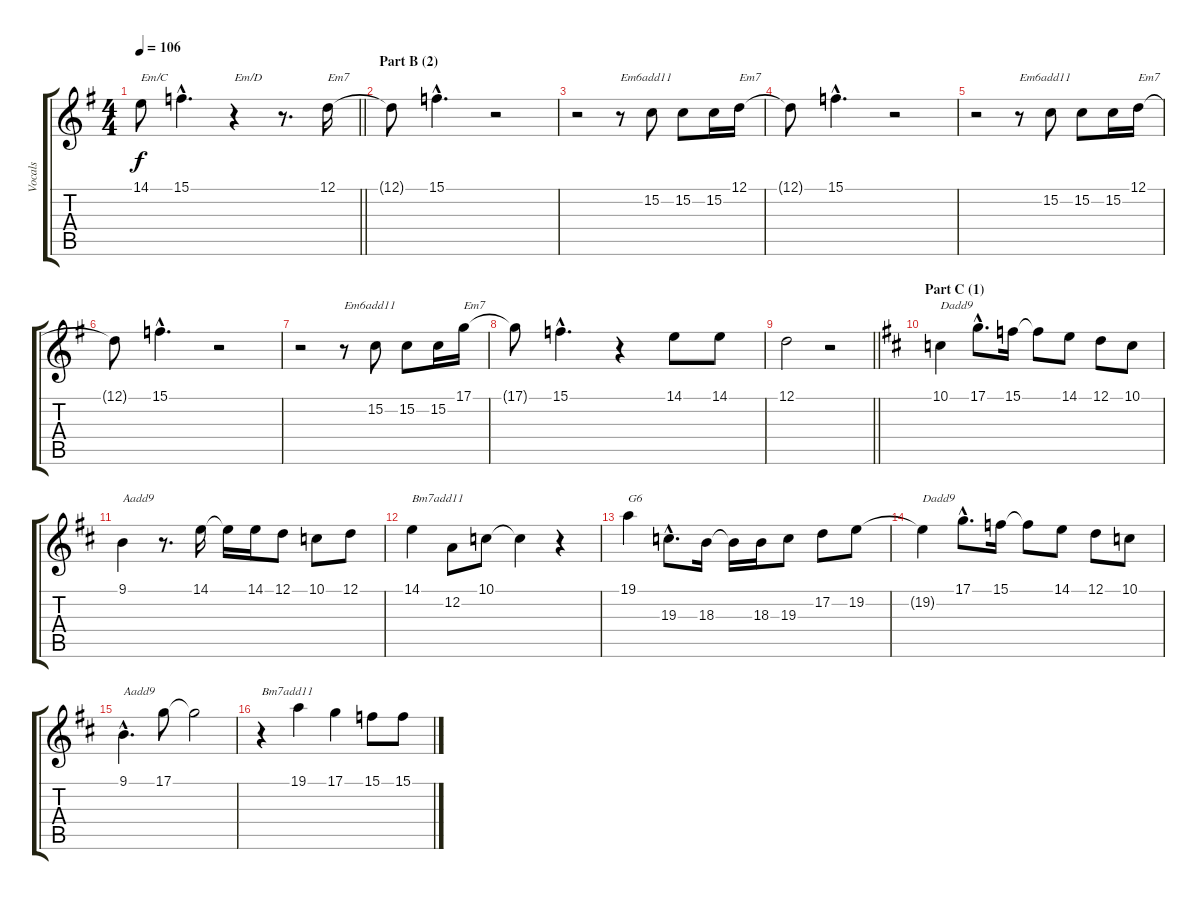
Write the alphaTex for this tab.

\track ("Vocals" "Vocals") {instrument trumpet}
\staff {score tabs}
\tuning (D4 A3 F3 C3 G2 D2) {hide}
\ts (4 4)
\tempo 106
\clef g2
\barLineRight lightlight
\ks g
14.1.8{txt "Em/C" dy f} 15.1{hac}.4{d} r.4{txt "Em/D"} r.8{d} 12.1.16{txt "Em7"} |
\section ("" "Part B (2)")
12.1{t}.8 15.1{hac}.4{d} r.2 |
r.2 r.8{txt "Em6add11"} 15.2.8 15.2.8 15.2.16 12.1.16{txt "Em7"} |
12.1{t}.8 15.1{hac}.4{d} r.2 |
r.2 r.8{txt "Em6add11"} 15.2.8 15.2.8 15.2.16 12.1.16{txt "Em7"} |
12.1{t}.8 15.1{hac}.4{d} r.2 |
r.2 r.8{txt "Em6add11"} 15.2.8 15.2.8 15.2.16 17.1.16{txt "Em7"} |
17.1{t}.8 15.1{hac}.4{d} r.4 14.1.8 14.1.8 |
\barLineRight lightlight
12.1.2 r.2 |
\section ("" "Part C (1)")
\ks d
10.1.4{txt "Dadd9"} 17.1{hac}.8{d} 15.1.16 15.1{t}.8 14.1.8 12.1.8 10.1.8 |
9.1.4{txt "Aadd9"} r.8{d} 14.1.16 14.1{t}.16 14.1.16 12.1.8 10.1.8 12.1.8 |
14.1.4{txt "Bm7add11"} 12.2.8 10.1.8 10.1{t}.4 r.4 |
19.1.4{txt "G6"} 19.3{hac}.8{d} 18.3.16 18.3{t}.16 18.3.16 19.3.8 17.2.8 19.2.8 |
19.2{t}.4{txt "Dadd9"} 17.1{hac}.8{d} 15.1.16 15.1{t}.8 14.1.8 12.1.8 10.1.8 |
9.1{hac}.4{d txt "Aadd9"} 17.1.8 17.1{t}.2 |
r.4{txt "Bm7add11"} 19.1.4 17.1.4 15.1.8 15.1.8
